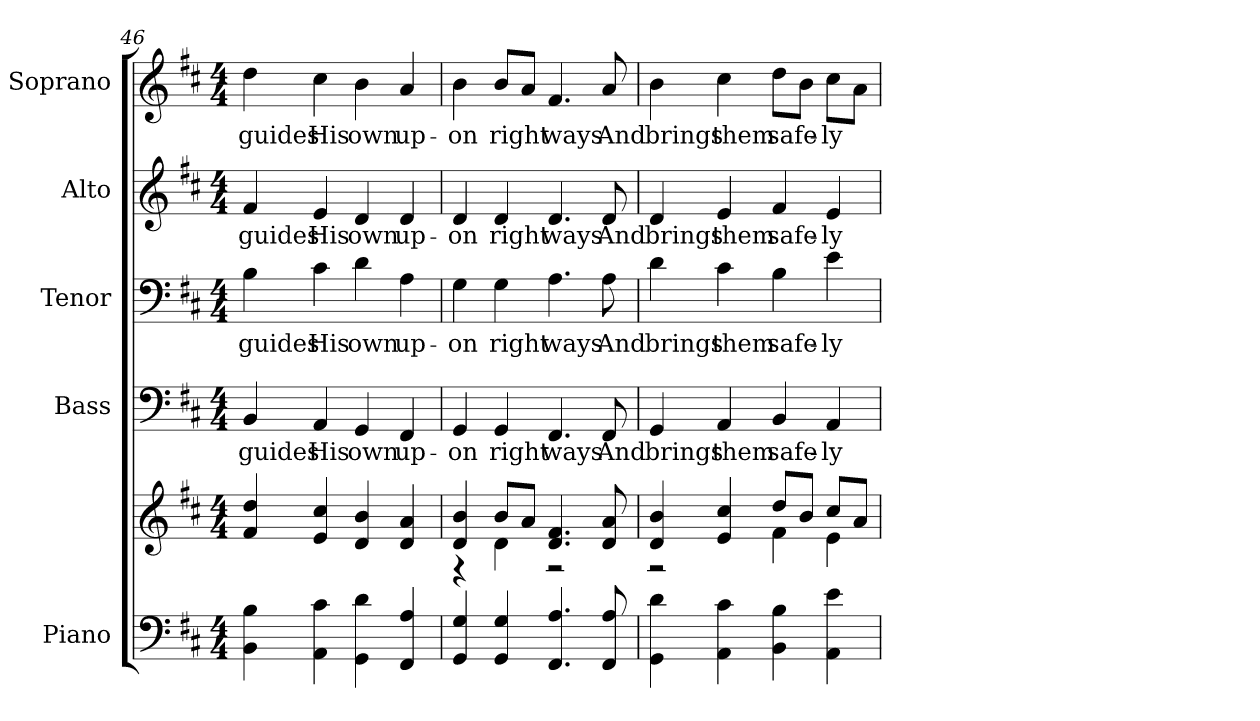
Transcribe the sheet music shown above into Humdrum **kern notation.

**kern	**kern	**kern	**text	**kern	**text	**kern	**text	**kern	**text
*part5	*part5	*part4	*part4	*part3	*part3	*part2	*part2	*part1	*part1
*staff6	*staff5	*staff4	*staff4	*staff3	*staff3	*staff2	*staff2	*staff1	*staff1
*I"Piano	*	*I"Bass	*	*I"Tenor	*	*I"Alto	*	*I"Soprano	*
*I'Pno.	*	*I'B.	*	*	*	*I'A.	*	*I'S.	*
!!LO:PB:g=z
*clefF4	*clefG2	*clefF4	*	*clefF4	*	*clefG2	*	*clefG2	*
*k[f#c#]	*k[f#c#]	*k[f#c#]	*	*k[f#c#]	*	*k[f#c#]	*	*k[f#c#]	*
*D:	*D:	*D:	*	*D:	*	*D:	*	*D:	*
*M4/4	*M4/4	*M4/4	*	*M4/4	*	*M4/4	*	*M4/4	*
=46	=46	=46	=46	=46	=46	=46	=46	=46	=46
!	!	!	!LO:LY:b:color=#000000	!	!	!	!	!	!
!	!	!	!	!	!LO:LY:b:color=#000000	!	!	!	!
!	!	!	!	!	!	!	!LO:LY:b:color=#000000	!	!
!	!	!	!	!	!	!	!	!	!LO:LY:b:color=#000000
4BBi\ 4Bi	4f#i/ 4ddi	4BBi/	guides	4Bi\	guides	4f#i/	guides	4ddi\	guides
!	!	!	!LO:LY:b:color=#000000	!	!	!	!	!	!
!	!	!	!	!	!LO:LY:b:color=#000000	!	!	!	!
!	!	!	!	!	!	!	!LO:LY:b:color=#000000	!	!
!	!	!	!	!	!	!	!	!	!LO:LY:b:color=#000000
4AAi\ 4c#i	4ei/ 4cc#i	4AAi/	His	4c#i\	His	4ei/	His	4cc#i\	His
!	!	!	!LO:LY:b:color=#000000	!	!	!	!	!	!
!	!	!	!	!	!LO:LY:b:color=#000000	!	!	!	!
!	!	!	!	!	!	!	!LO:LY:b:color=#000000	!	!
!	!	!	!	!	!	!	!	!	!LO:LY:b:color=#000000
4GGi\ 4di	4di/ 4bi	4GGi/	own	4di\	own	4di/	own	4bi\	own
!	!	!	!LO:LY:b:color=#000000	!	!	!	!	!	!
!	!	!	!	!	!LO:LY:b:color=#000000	!	!	!	!
!	!	!	!	!	!	!	!LO:LY:b:color=#000000	!	!
!	!	!	!	!	!	!	!	!	!LO:LY:b:color=#000000
4FF#i/ 4Ai	4di/ 4ai	4FF#i/	up-	4Ai\	up-	4di/	up-	4ai/	up-
=47	=47	=47	=47	=47	=47	=47	=47	=47	=47
*	*^	*	*	*	*	*	*	*	*
!	!	!	!	!LO:LY:b:color=#000000	!	!	!	!	!	!
!	!	!	!	!	!	!LO:LY:b:color=#000000	!	!	!	!
!	!	!	!	!	!	!	!	!LO:LY:b:color=#000000	!	!
!	!	!	!	!	!	!	!	!	!	!LO:LY:b:color=#000000
4GGi/ 4Gi	4di/ 4bi	4r	4GGi/	-on	4Gi\	-on	4di/	-on	4bi\	-on
!	!	!	!	!LO:LY:b:color=#000000	!	!	!	!	!	!
!	!	!	!	!	!	!LO:LY:b:color=#000000	!	!	!	!
!	!	!	!	!	!	!	!	!LO:LY:b:color=#000000	!	!
!	!	!	!	!	!	!	!	!	!	!LO:LY:b:color=#000000
4GGi/ 4Gi	8bi/L	4di\	4GGi/	right	4Gi\	right	4di/	right	8bi/L	right
.	8ai/J	.	.	.	.	.	.	.	8ai/J	.
!	!	!	!	!LO:LY:b:color=#000000	!	!	!	!	!	!
!	!	!	!	!	!	!LO:LY:b:color=#000000	!	!	!	!
!	!	!	!	!	!	!	!	!LO:LY:b:color=#000000	!	!
!	!	!	!	!	!	!	!	!	!	!LO:LY:b:color=#000000
4.FF#i/ 4.Ai	4.di/ 4.f#i	2r	4.FF#i/	ways	4.Ai\	ways	4.di/	ways	4.f#i/	ways
!	!	!	!	!LO:LY:b:color=#000000	!	!	!	!	!	!
!	!	!	!	!	!	!LO:LY:b:color=#000000	!	!	!	!
!	!	!	!	!	!	!	!	!LO:LY:b:color=#000000	!	!
!	!	!	!	!	!	!	!	!	!	!LO:LY:b:color=#000000
8FF#i/ 8Ai	8di/ 8ai	.	8FF#i/	And	8Ai\	And	8di/	And	8ai/	And
=48	=48	=48	=48	=48	=48	=48	=48	=48	=48	=48
!	!	!	!	!LO:LY:b:color=#000000	!	!	!	!	!	!
!	!	!	!	!	!	!LO:LY:b:color=#000000	!	!	!	!
!	!	!	!	!	!	!	!	!LO:LY:b:color=#000000	!	!
!	!	!	!	!	!	!	!	!	!	!LO:LY:b:color=#000000
4GGi\ 4di	4di/ 4bi	2r	4GGi/	brings	4di\	brings	4di/	brings	4bi\	brings
!	!	!	!	!LO:LY:b:color=#000000	!	!	!	!	!	!
!	!	!	!	!	!	!LO:LY:b:color=#000000	!	!	!	!
!	!	!	!	!	!	!	!	!LO:LY:b:color=#000000	!	!
!	!	!	!	!	!	!	!	!	!	!LO:LY:b:color=#000000
4AAi\ 4c#i	4ei/ 4cc#i	.	4AAi/	them	4c#i\	them	4ei/	them	4cc#i\	them
!	!	!	!	!LO:LY:b:color=#000000	!	!	!	!	!	!
!	!	!	!	!	!	!LO:LY:b:color=#000000	!	!	!	!
!	!	!	!	!	!	!	!	!LO:LY:b:color=#000000	!	!
!	!	!	!	!	!	!	!	!	!	!LO:LY:b:color=#000000
4BBi\ 4Bi	8ddi/L	4f#i\	4BBi/	safe-	4Bi\	safe-	4f#i/	safe-	8ddi\L	safe-
.	8bi/J	.	.	.	.	.	.	.	8bi\J	.
!	!	!	!	!LO:LY:b:color=#000000	!	!	!	!	!	!
!	!	!	!	!	!	!LO:LY:b:color=#000000	!	!	!	!
!	!	!	!	!	!	!	!	!LO:LY:b:color=#000000	!	!
!	!	!	!	!	!	!	!	!	!	!LO:LY:b:color=#000000
4AAi\ 4ei	8cc#i/L	4ei\	4AAi/	-ly	4ei\	-ly	4ei/	-ly	8cc#i\L	-ly
.	8ai/J	.	.	.	.	.	.	.	8ai\J	.
*	*v	*v	*	*	*	*	*	*	*	*
=	=	=	=	=	=	=	=	=	=
*-	*-	*-	*-	*-	*-	*-	*-	*-	*-
